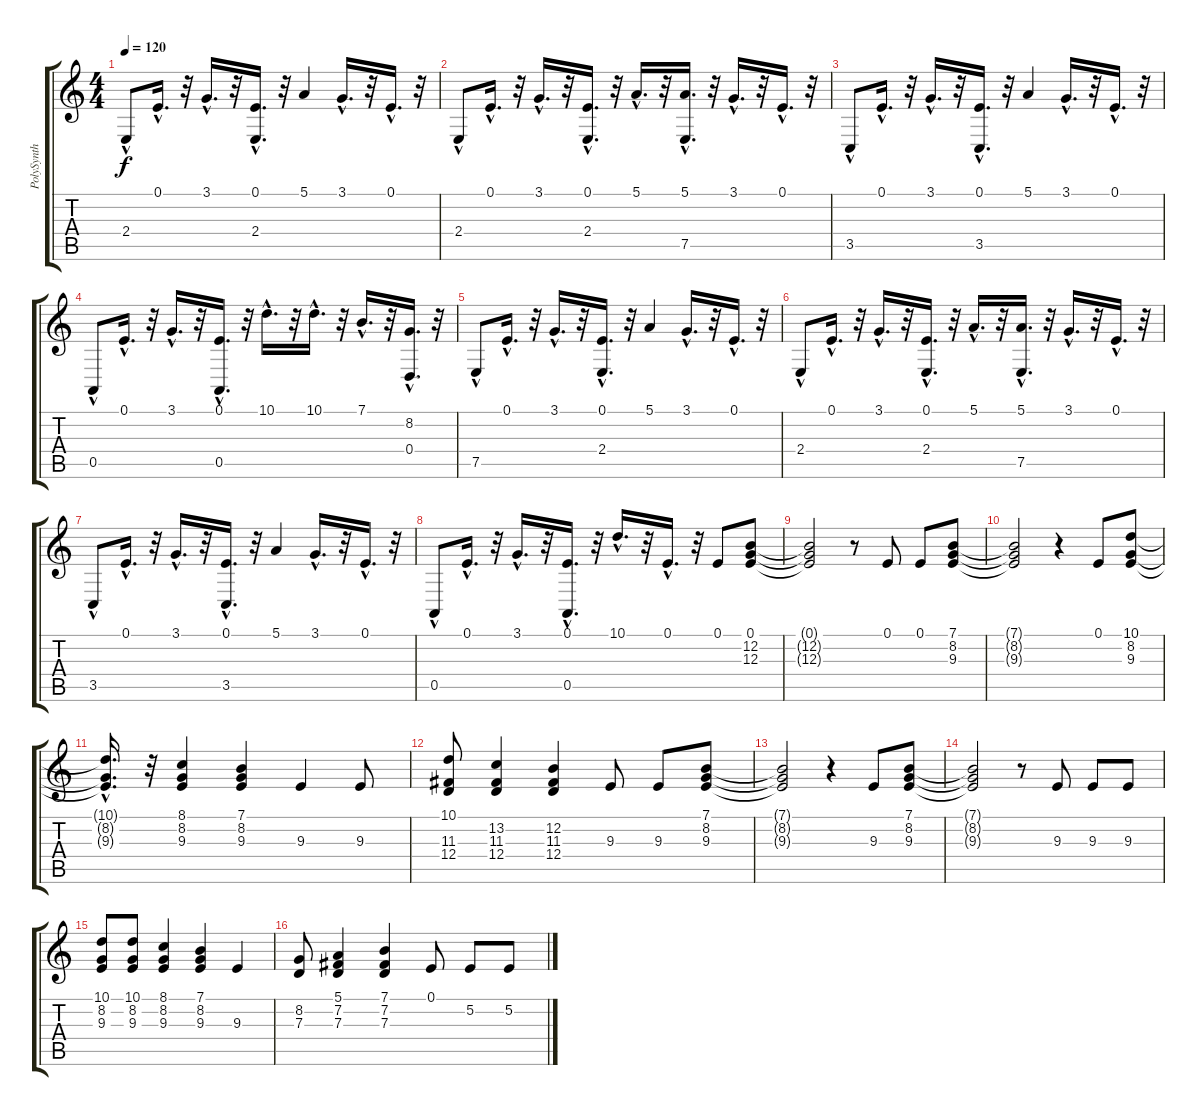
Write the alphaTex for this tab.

\track ("PolySynth" "PolySynth") {instrument fx4atmosphere}
\staff {score tabs}
\tuning (E4 B3 G3 D3 A2 E2) {hide}
\ts (4 4)
\tempo 120
\clef g2
\ks c
2.4{hac}.8{dy f instrument fx4atmosphere} 0.1{hac}.16{d} r.32 3.1{hac}.16{d} r.32 (0.1{hac} 2.4{hac}).16{d} r.32 5.1.4 3.1{hac}.16{d} r.32 0.1{hac}.16{d} r.32 |
2.4{hac}.8 0.1{hac}.16{d} r.32 3.1{hac}.16{d} r.32 (0.1{hac} 2.4{hac}).16{d} r.32 5.1{hac}.16{d} r.32 (5.1{hac} 7.5{hac}).16{d} r.32 3.1{hac}.16{d} r.32 0.1{hac}.16{d} r.32 |
3.5{hac}.8 0.1{hac}.16{d} r.32 3.1{hac}.16{d} r.32 (0.1{hac} 3.5{hac}).16{d} r.32 5.1.4 3.1{hac}.16{d} r.32 0.1{hac}.16{d} r.32 |
0.5{hac}.8 0.1{hac}.16{d} r.32 3.1{hac}.16{d} r.32 (0.1{hac} 0.5{hac}).16{d} r.32 10.1{hac}.16{d} r.32 10.1{hac}.16{d} r.32 7.1{hac}.16{d} r.32 (8.2{hac} 0.4{hac}).16{d} r.32 |
7.5{hac}.8 0.1{hac}.16{d} r.32 3.1{hac}.16{d} r.32 (0.1{hac} 2.4{hac}).16{d} r.32 5.1.4 3.1{hac}.16{d} r.32 0.1{hac}.16{d} r.32 |
2.4{hac}.8 0.1{hac}.16{d} r.32 3.1{hac}.16{d} r.32 (0.1{hac} 2.4{hac}).16{d} r.32 5.1{hac}.16{d} r.32 (5.1{hac} 7.5{hac}).16{d} r.32 3.1{hac}.16{d} r.32 0.1{hac}.16{d} r.32 |
3.5{hac}.8 0.1{hac}.16{d} r.32 3.1{hac}.16{d} r.32 (0.1{hac} 3.5{hac}).16{d} r.32 5.1.4 3.1{hac}.16{d} r.32 0.1{hac}.16{d} r.32 |
0.5{hac}.8 0.1{hac}.16{d} r.32 3.1{hac}.16{d} r.32 (0.1{hac} 0.5{hac}).16{d} r.32 10.1{hac}.16{d} r.32 0.1{hac}.16{d} r.32 0.1.8 (0.1 12.2 12.3).8 |
(0.1{t} 12.2{t} 12.3{t}).2 r.8 0.1.8 0.1.8 (7.1 8.2 9.3).8 |
(7.1{t} 8.2{t} 9.3{t}).2 r.4 0.1.8 (10.1 8.2 9.3).8 |
(10.1{hac t} 8.2{hac t} 9.3{hac t}).16{d} r.32 (8.1 8.2 9.3).4 (7.1 8.2 9.3).4 9.3.4 9.3.8 |
(10.1 11.3 12.4).8 (13.2 11.3 12.4).4 (12.2 11.3 12.4).4 9.3.8 9.3.8 (7.1 8.2 9.3).8 |
(7.1{t} 8.2{t} 9.3{t}).2 r.4 9.3.8 (7.1 8.2 9.3).8 |
(7.1{t} 8.2{t} 9.3{t}).2 r.8 9.3.8 9.3.8 9.3.8 |
(10.1 8.2 9.3).8 (10.1 8.2 9.3).8 (8.1 8.2 9.3).4 (7.1 8.2 9.3).4 9.3.4 |
(8.2 7.3).8 (5.1 7.2 7.3).4 (7.1 7.2 7.3).4 0.1.8 5.2.8 5.2.8
